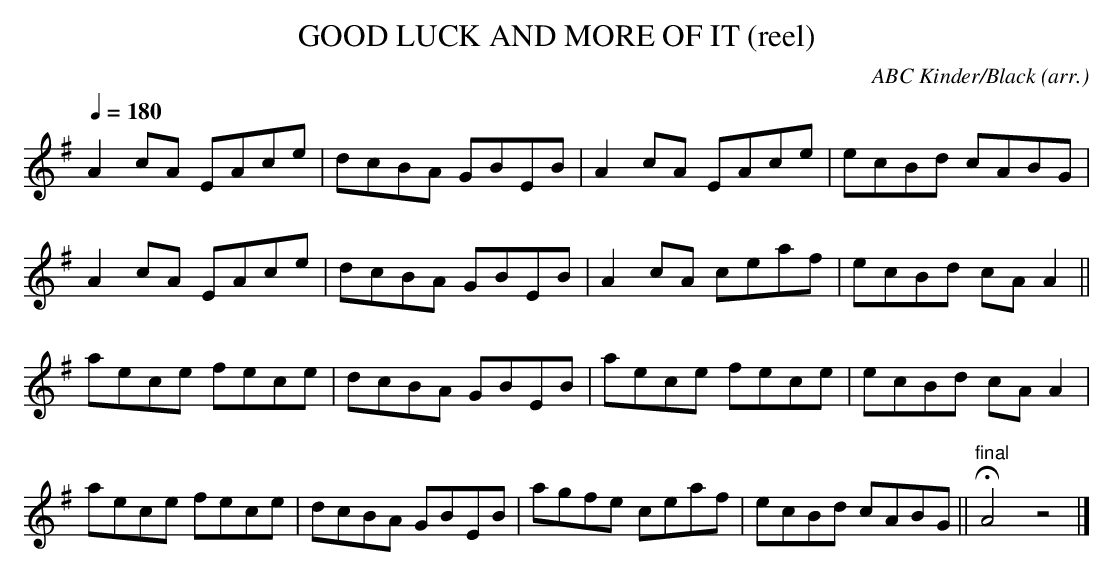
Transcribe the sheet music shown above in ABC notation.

X:1
T:GOOD LUCK AND MORE OF IT (reel)\
C:ABC Kinder/Black (arr.)\
M:4/4\
L:1/8\
Q:1/4=180\
K:Ador\
A2cA EAce|dcBA GBEB|A2cA EAce|ecBd cABG|\
A2cA EAce|dcBA GBEB|A2cA ceaf|ecBd cAA2||\
aece fece|dcBA GBEB|aece fece|ecBd cAA2|\
aece fece|dcBA GBEB|agfe ceaf|ecBd cABG||"final"HA4z4|]\
\
\
